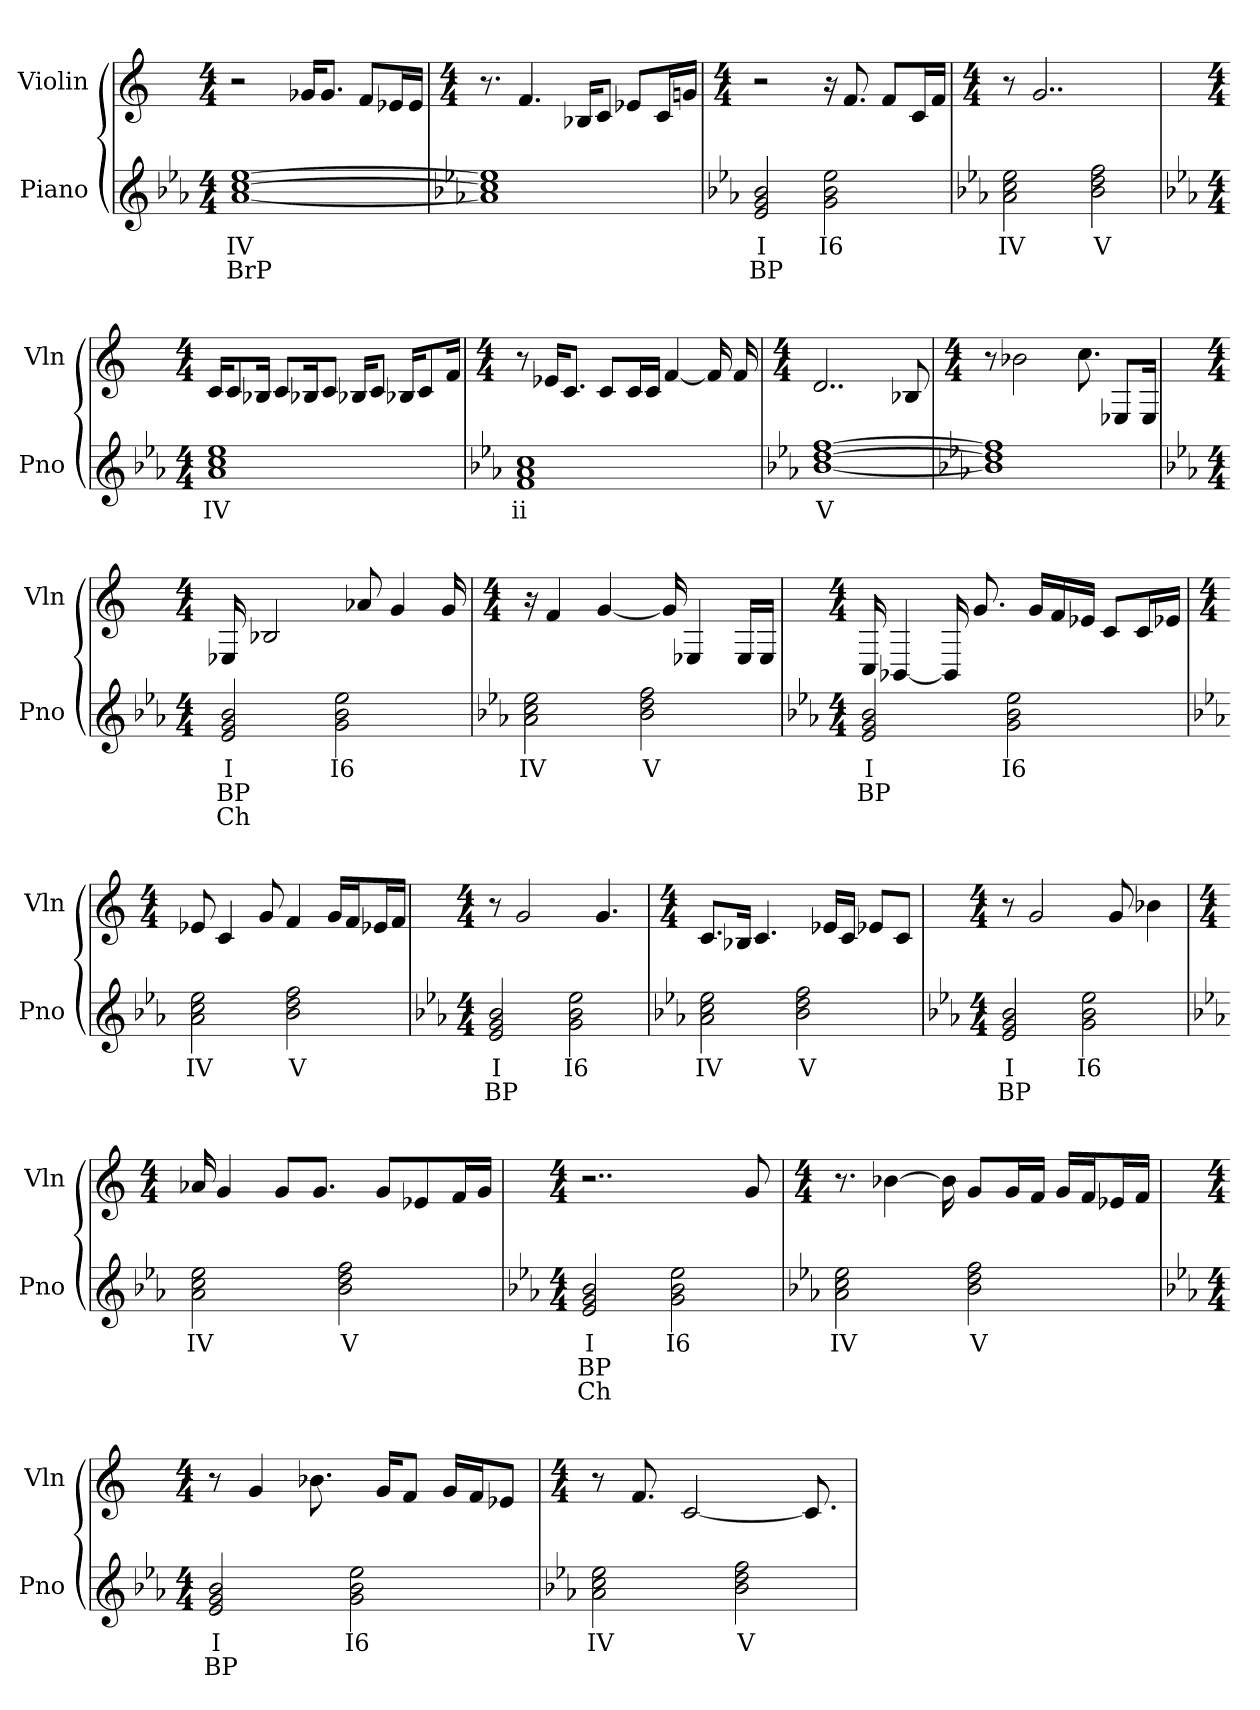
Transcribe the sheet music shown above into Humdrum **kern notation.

**kern	**text	**text	**text	**kern
*part2	*part2	*part2	*part2	*part1
*staff2	*staff2	*staff2	*staff2	*staff1
*I"Piano	*	*	*	*I"Violin
*I'Pno	*	*	*	*I'Vln
*k[b-e-a-]	*	*	*	*
*E-:	*	*	*	*
*M4/4	*	*	*	*M4/4
=	=	=	=	=
[1a- [1cc [1ee-	IV	BrP	.	2r
.	.	.	.	16g-XKL
.	.	.	.	8.g-J
.	.	.	.	8fL
.	.	.	.	16e-XL
.	.	.	.	16e-JJ
=	=	=	=	=
*k[b-e-a-]	*	*	*	*
*E-:	*	*	*	*
*	*	*	*	*M4/4
1a-] 1cc] 1ee-]	.	.	.	8.r
.	.	.	.	4.f
.	.	.	.	16B-XKL
.	.	.	.	8cJ
.	.	.	.	8e-XL
.	.	.	.	16cL
.	.	.	.	16gnJJ
=	=	=	=	=
*k[b-e-a-]	*	*	*	*
*E-:	*	*	*	*
*	*	*	*	*M4/4
2e- 2g 2b-	I	BP	.	2r
2g 2b- 2ee-	I6	.	.	16r
.	.	.	.	8.f
.	.	.	.	8fL
.	.	.	.	16cL
.	.	.	.	16fJJ
=	=	=	=	=
*k[b-e-a-]	*	*	*	*
*E-:	*	*	*	*
*	*	*	*	*M4/4
2a- 2cc 2ee-	IV	.	.	8r
.	.	.	.	2..g
2b- 2dd 2ff	V	.	.	.
=	=	=	=	=
*k[b-e-a-]	*	*	*	*
*E-:	*	*	*	*
*M4/4	*	*	*	*M4/4
1a- 1cc 1ee-	IV	.	.	16cKL
.	.	.	.	8c
.	.	.	.	16B-XJk
.	.	.	.	8cL
.	.	.	.	16B-XK
.	.	.	.	8cJ
.	.	.	.	16B-XKL
.	.	.	.	8cJ
.	.	.	.	16B-XKL
.	.	.	.	8c
.	.	.	.	16fJk
=	=	=	=	=
*k[b-e-a-]	*	*	*	*
*E-:	*	*	*	*
*	*	*	*	*M4/4
1f 1a- 1cc	ii	.	.	8r
.	.	.	.	16e-XKL
.	.	.	.	8.cJ
.	.	.	.	8cL
.	.	.	.	16cL
.	.	.	.	16cJJ
.	.	.	.	[4f
.	.	.	.	16f]
.	.	.	.	16f
=	=	=	=	=
*k[b-e-a-]	*	*	*	*
*E-:	*	*	*	*
*	*	*	*	*M4/4
[1b- [1dd [1ff	V	.	.	2..d
.	.	.	.	8B-X
=	=	=	=	=
*k[b-e-a-]	*	*	*	*
*E-:	*	*	*	*
*	*	*	*	*M4/4
1b-] 1dd] 1ff]	.	.	.	8r
.	.	.	.	2b-X
.	.	.	.	8.cc
.	.	.	.	8E-XL
.	.	.	.	16E-Jk
=	=	=	=	=
*k[b-e-a-]	*	*	*	*
*E-:	*	*	*	*
*M4/4	*	*	*	*M4/4
2e- 2g 2b-	I	BP	Ch	16E-X
.	.	.	.	2B-X
2g 2b- 2ee-	I6	.	.	.
.	.	.	.	8a-X
.	.	.	.	4g
.	.	.	.	16g
=	=	=	=	=
*k[b-e-a-]	*	*	*	*
*E-:	*	*	*	*
*	*	*	*	*M4/4
2a- 2cc 2ee-	IV	.	.	16r
.	.	.	.	4f
.	.	.	.	[4g
2b- 2dd 2ff	V	.	.	.
.	.	.	.	16g]
.	.	.	.	4E-X
.	.	.	.	16E-LL
.	.	.	.	16E-JJ
=	=	=	=	=
*k[b-e-a-]	*	*	*	*
*E-:	*	*	*	*
*M4/4	*	*	*	*M4/4
2e- 2g 2b-	I	BP	.	16C
.	.	.	.	[4BB-X
.	.	.	.	16BB-]
.	.	.	.	8.g
2g 2b- 2ee-	I6	.	.	.
.	.	.	.	16gLL
.	.	.	.	16f
.	.	.	.	16e-XJJ
.	.	.	.	8cL
.	.	.	.	16cL
.	.	.	.	16e-XJJ
=	=	=	=	=
*k[b-e-a-]	*	*	*	*
*E-:	*	*	*	*
*	*	*	*	*M4/4
2a- 2cc 2ee-	IV	.	.	8e-X
.	.	.	.	4c
.	.	.	.	8g
2b- 2dd 2ff	V	.	.	4f
.	.	.	.	16gLL
.	.	.	.	16fJ
.	.	.	.	16e-XL
.	.	.	.	16fJJ
=	=	=	=	=
*k[b-e-a-]	*	*	*	*
*E-:	*	*	*	*
*M4/4	*	*	*	*M4/4
2e- 2g 2b-	I	BP	.	8r
.	.	.	.	2g
2g 2b- 2ee-	I6	.	.	.
.	.	.	.	4.g
=	=	=	=	=
*k[b-e-a-]	*	*	*	*
*E-:	*	*	*	*
*	*	*	*	*M4/4
2a- 2cc 2ee-	IV	.	.	8.cL
.	.	.	.	16B-XJk
.	.	.	.	4.c
2b- 2dd 2ff	V	.	.	.
.	.	.	.	16e-XLL
.	.	.	.	16cJJ
.	.	.	.	8e-XL
.	.	.	.	8cJ
=	=	=	=	=
*k[b-e-a-]	*	*	*	*
*E-:	*	*	*	*
*M4/4	*	*	*	*M4/4
2e- 2g 2b-	I	BP	.	8r
.	.	.	.	2g
2g 2b- 2ee-	I6	.	.	.
.	.	.	.	8g
.	.	.	.	4b-X
=	=	=	=	=
*k[b-e-a-]	*	*	*	*
*E-:	*	*	*	*
*	*	*	*	*M4/4
2a- 2cc 2ee-	IV	.	.	16a-X
.	.	.	.	4g
.	.	.	.	8gL
.	.	.	.	8.gJ
2b- 2dd 2ff	V	.	.	.
.	.	.	.	8gL
.	.	.	.	8e-X
.	.	.	.	16fL
.	.	.	.	16gJJ
=	=	=	=	=
*k[b-e-a-]	*	*	*	*
*E-:	*	*	*	*
*M4/4	*	*	*	*M4/4
2e- 2g 2b-	I	BP	Ch	2..r
2g 2b- 2ee-	I6	.	.	.
.	.	.	.	8g
=	=	=	=	=
*k[b-e-a-]	*	*	*	*
*E-:	*	*	*	*
*	*	*	*	*M4/4
2a- 2cc 2ee-	IV	.	.	8.r
.	.	.	.	[4b-X
.	.	.	.	16b-]
2b- 2dd 2ff	V	.	.	8gL
.	.	.	.	16gL
.	.	.	.	16fJJ
.	.	.	.	16gLL
.	.	.	.	16fJ
.	.	.	.	16e-XL
.	.	.	.	16fJJ
=	=	=	=	=
*k[b-e-a-]	*	*	*	*
*E-:	*	*	*	*
*M4/4	*	*	*	*M4/4
2e- 2g 2b-	I	BP	.	8r
.	.	.	.	4g
.	.	.	.	8.b-X
2g 2b- 2ee-	I6	.	.	.
.	.	.	.	16gKL
.	.	.	.	8fJ
.	.	.	.	16gLL
.	.	.	.	16fJ
.	.	.	.	8e-XJ
=	=	=	=	=
*k[b-e-a-]	*	*	*	*
*E-:	*	*	*	*
*	*	*	*	*M4/4
2a- 2cc 2ee-	IV	.	.	8r
.	.	.	.	8.f
.	.	.	.	[2c
2b- 2dd 2ff	V	.	.	.
.	.	.	.	8.c]
=	=	=	=	=
*-	*-	*-	*-	*-
